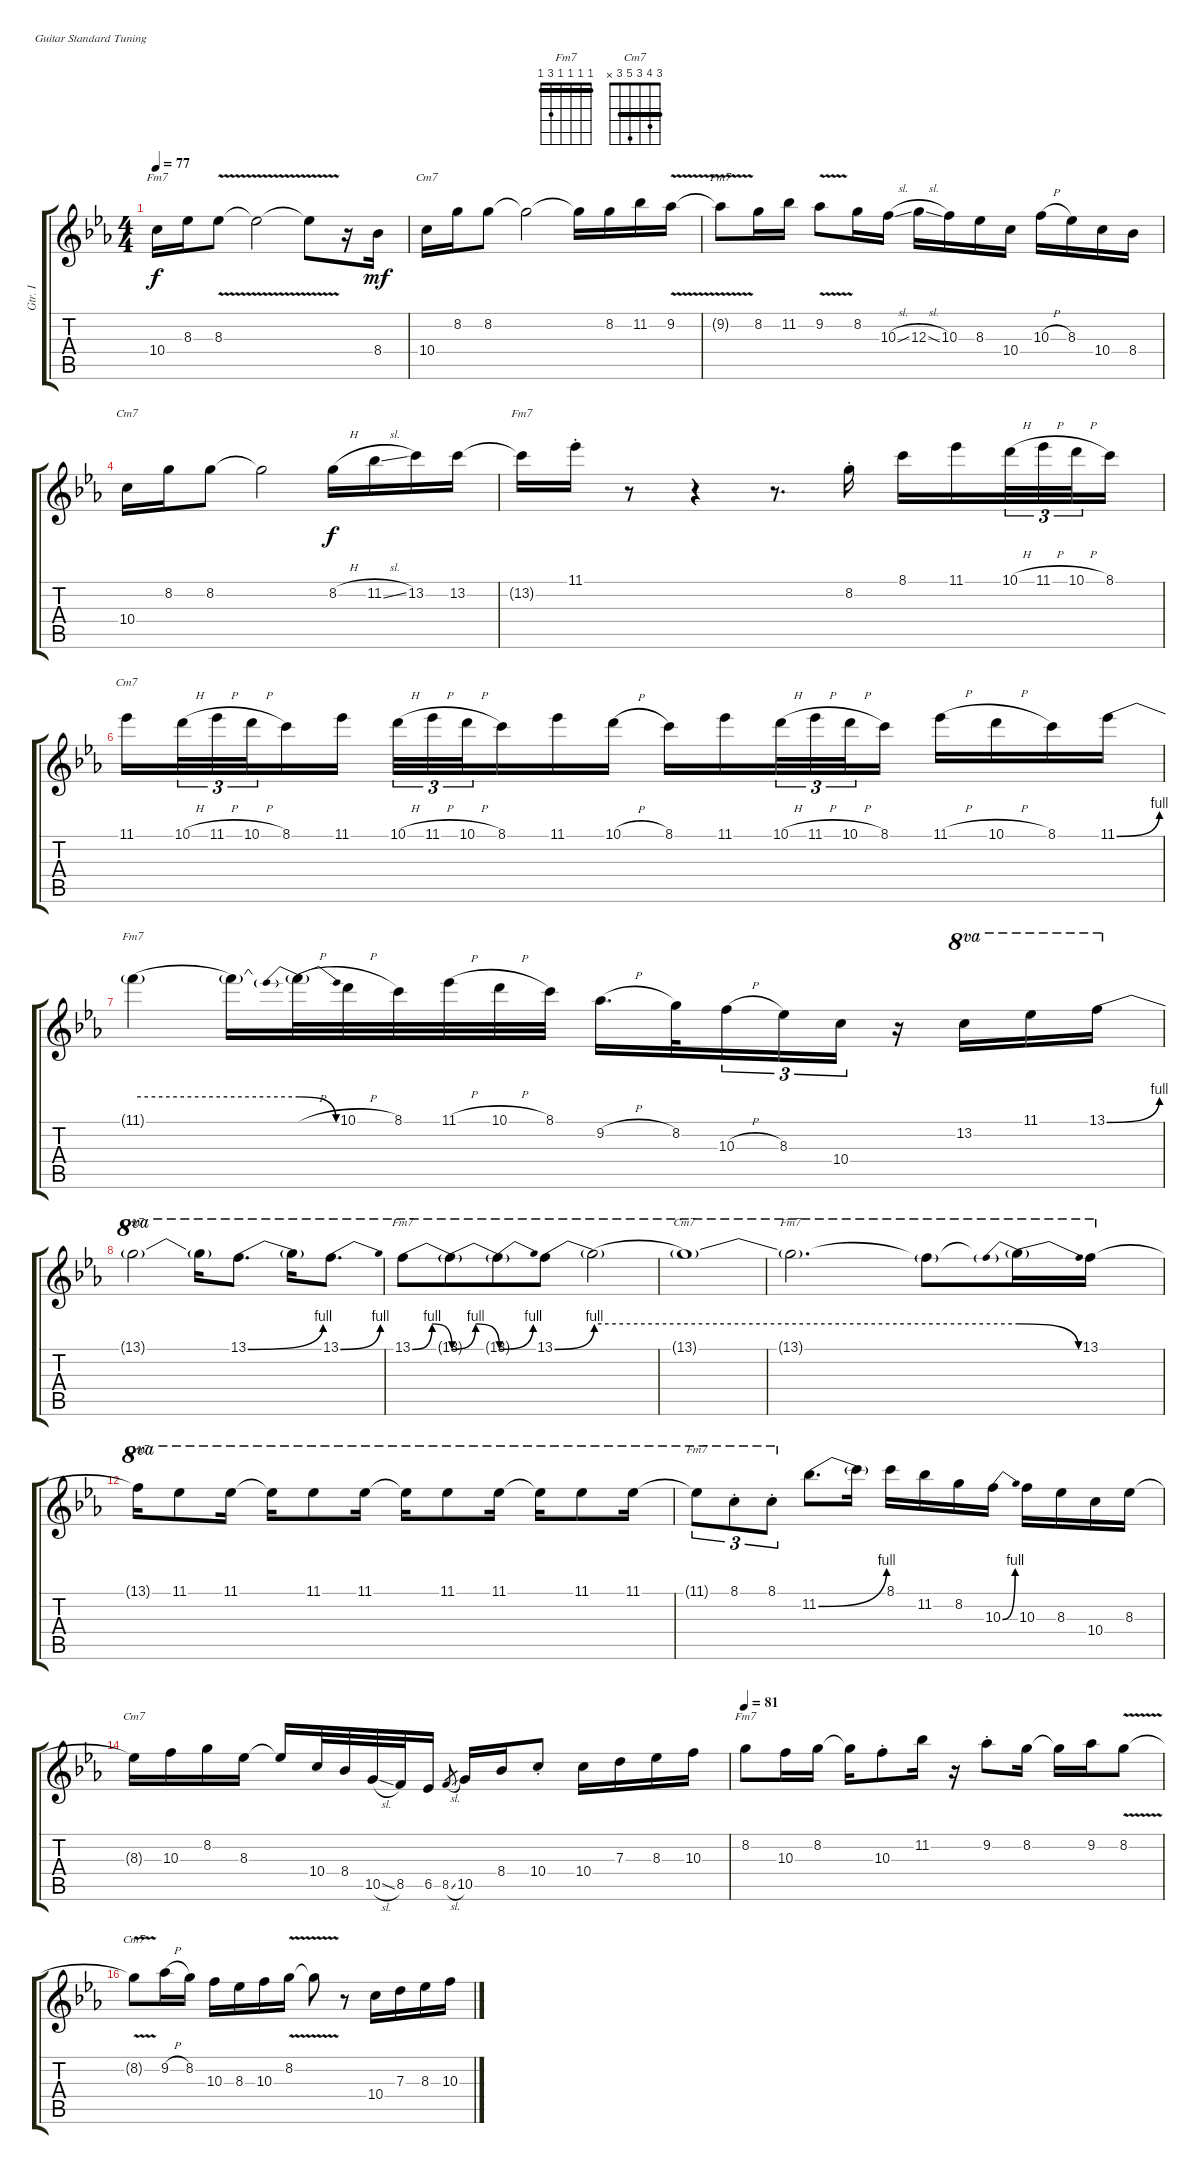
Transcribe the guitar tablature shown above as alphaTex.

\bracketExtendMode groupsimilarinstruments
\otherSystemsTrackNameOrientation horizontal
\defaultBarNumberDisplay FirstOfSystem
\track ("Guitar I" "Gtr. I") {mute multiBarRest instrument distortionguitar}
\staff {score tabs}
\tuning (E4 B3 G3 D3 A2 E2)
\chord ("Fm7" 1 1 1 1 3 1) {showfingering false barre (1 1 1 1)}
\chord ("Cm7" 3 4 3 5 3 x) {showfingering false barre (3 3)}
\ts (4 4)
\tempo 77
\clef g2
\ks eb
10.4{acc forcenatural}.16{ch "Fm7" dy f beam Down} 8.3{acc b}.16{beam Down} 8.3{v acc b}.8{beam Down} 8.3{v t acc b}.2{beam Down} 8.3{v t acc b}.8{beam Down} r.16{beam Down} 8.4{acc b}.16{dy mf beam Down} |
10.4{acc forcenatural}.16{ch "Cm7" beam Down} 8.2{acc forcenatural}.16{beam Down} 8.2{acc forcenatural}.8{beam Down} 8.2{t acc forcenatural}.2{beam Down} 8.2{t acc forcenatural}.16{beam Down} 8.2{acc forcenatural}.16{beam Down} 11.2{acc b}.16{beam Down} 9.2{v acc b}.16{beam Down} |
9.2{v t acc b}.8{ch "Fm7" beam Down} 8.2{acc forcenatural}.16{beam Down} 11.2{acc b}.16{beam Down} 9.2{v acc b}.8{beam Down} 8.2{acc forcenatural}.16{beam Down} 10.3{sl acc forcenatural}.16{beam Down} 12.3{sl acc forcenatural}.16{beam Down} 10.3{acc forcenatural}.16{beam Down} 8.3{acc b}.16{beam Down} 10.4{acc forcenatural}.16{beam Down} 10.3{h acc forcenatural}.16{beam Down} 8.3{acc b}.16{beam Down} 10.4{acc forcenatural}.16{beam Down} 8.4{acc b}.16{beam Down} |
10.4{acc forcenatural}.16{ch "Cm7" beam Down} 8.2{acc forcenatural}.16{beam Down} 8.2{acc forcenatural}.8{beam Down} 8.2{t acc forcenatural}.2{beam Down} 8.2{h acc forcenatural}.16{dy f beam Down} 11.2{sl acc b}.16{beam Down} 13.2{acc forcenatural}.16{beam Down} 13.2{acc forcenatural}.16{beam Down} |
13.2{t acc forcenatural}.16{ch "Fm7" beam Down} 11.1{st acc b}.16{beam Down} r.8{beam Down} r.4{beam Down} r.8{d beam Down} 8.2{st acc forcenatural}.16{beam Down} 8.1{acc forcenatural}.16{beam Down beam merge} 11.1{acc b}.16{beam Down beam merge} 10.1{h acc forcenatural}.32{tu (3 2) beam Down beam merge} 11.1{h acc b}.32{tu (3 2) beam Down beam merge} 10.1{h acc forcenatural}.32{tu (3 2) beam Down beam merge} 8.1{acc forcenatural}.16{beam Down} |
11.1{acc b}.16{ch "Cm7" beam Down beam merge} 10.1{h acc forcenatural}.32{tu (3 2) beam Down beam merge} 11.1{h acc b}.32{tu (3 2) beam Down beam merge} 10.1{h acc forcenatural}.32{tu (3 2) beam Down beam merge} 8.1{acc forcenatural}.16{beam Down beam merge} 11.1{acc b}.16{beam Down} 10.1{h acc forcenatural}.32{tu (3 2) beam Down beam merge} 11.1{h acc b}.32{tu (3 2) beam Down beam merge} 10.1{h acc forcenatural}.32{tu (3 2) beam Down beam merge} 8.1{acc forcenatural}.16{beam Down beam merge} 11.1{acc b}.16{beam Down beam merge} 10.1{h acc forcenatural}.16{beam Down} 8.1{acc forcenatural}.16{beam Down beam merge} 11.1{acc b}.16{beam Down beam merge} 10.1{h acc forcenatural}.32{tu (3 2) beam Down beam merge} 11.1{h acc b}.32{tu (3 2) beam Down beam merge} 10.1{h acc forcenatural}.32{tu (3 2) beam Down beam merge} 8.1{acc forcenatural}.16{beam Down} 11.1{h acc b}.16{beam Down} 10.1{h acc forcenatural}.16{beam Down} 8.1{acc forcenatural}.16{beam Down} 11.1{be (bend 0 0 59.4 4) acc b}.16{beam Down} |
11.1{be (hold 0 4 60 4) t}.4{ch "Fm7" beam Down} 11.1{t}.16{beam Down} 11.1{be (prebendrelease 0 4 15 0) h t}.32{beam Down} 10.1{h acc forcenatural}.32{beam Down} 8.1{acc forcenatural}.32{beam Down} 11.1{h acc b}.32{beam Down} 10.1{h acc forcenatural}.32{beam Down} 8.1{acc forcenatural}.32{beam Down} 9.2{h acc b}.16{d beam Down beam merge} 8.2{acc forcenatural}.32{beam Down beam merge} 10.3{h acc forcenatural}.16{tu (3 2) beam Down beam merge} 8.3{acc b}.16{tu (3 2) beam Down beam merge} 10.4{acc forcenatural}.16{tu (3 2) beam Down} r.16{beam Down} 13.2{acc forcenatural}.16{ot 8va beam Down} 11.1{acc b}.16{ot 8va beam Down} 13.1{be (bend 0 0 6 4) acc forcenatural}.16{ot 8va beam Down} |
13.1{t}.2{ch "Cm7" ot 8va beam Down} 13.1{t}.16{ot 8va beam Down} 13.1{be (bend 0 0 15 4) acc forcenatural}.8{d ot 8va beam Down} 13.1{t}.16{ot 8va beam Down} 13.1{be (bend 0 0 15 4) acc forcenatural}.8{d ot 8va beam Down} |
13.1{be (bendrelease 0 0 10.2 4 50.4 4 59.4 0) acc forcenatural}.8{ch "Fm7" ot 8va beam Down} 13.1{be (bendrelease 0 0 10.2 4 50.4 4 59.4 0) t acc forcenatural}.8{ot 8va beam Down beam merge} 13.1{be (bend 0 0 15 4) t acc forcenatural}.8{ot 8va beam Down} 13.1{be (bend 0 0 15 4) acc forcenatural}.8{ot 8va beam Down} 13.1{be (hold 0 4 60 4) t}.2{ot 8va beam Down} |
13.1{t}.1{ch "Cm7" ot 8va beam Down} |
13.1{t}.2{d ch "Fm7" ot 8va beam Down} 13.1{t acc forcenatural}.8{ot 8va beam Down} 13.1{be (prebendrelease 0 4 15 0) t}.16{ot 8va beam Down} 13.1{acc forcenatural}.16{ot 8va beam Down} |
13.1{t acc forcenatural}.16{ch "Cm7" ot 8va beam Down} 11.1{acc b}.8{ot 8va beam Down} 11.1{acc b}.16{ot 8va beam Down} 11.1{t acc b}.16{ot 8va beam Down} 11.1{acc b}.8{ot 8va beam Down} 11.1{acc b}.16{ot 8va beam Down} 11.1{t acc b}.16{ot 8va beam Down} 11.1{acc b}.8{ot 8va beam Down} 11.1{acc b}.16{ot 8va beam Down} 11.1{t acc b}.16{ot 8va beam Down} 11.1{acc b}.8{ot 8va beam Down} 11.1{acc b}.16{ot 8va beam Down} |
11.1{t acc b}.8{tu (3 2) ch "Fm7" ot 8va beam Down} 8.1{st acc forcenatural}.8{tu (3 2) ot 8va beam Down} 8.1{st acc forcenatural}.8{tu (3 2) ot 8va beam Down} 11.2{be (bend 0 0 59.4 4) acc b}.8{d beam Down} 11.2{t}.16{beam Down} 8.1{acc forcenatural}.16{beam Down} 11.2{acc b}.16{beam Down} 8.2{acc forcenatural}.16{beam Down} 10.3{be (bend 0 0 15 4) acc forcenatural}.16{beam Down} 10.3{acc forcenatural}.16{beam Down} 8.3{acc b}.16{beam Down} 10.4{acc forcenatural}.16{beam Down} 8.3{acc b}.16{beam Down} |
8.3{t acc b}.16{ch "Cm7" beam Down} 10.3{acc forcenatural}.16{beam Down} 8.2{acc forcenatural}.16{beam Down} 8.3{acc b}.16{beam Down} 8.3{t acc b}.16{beam Up} 10.4{acc forcenatural}.32{beam Up} 8.4{acc b}.32{beam Up} 10.5{sl acc forcenatural}.32{beam Up} 8.5{acc forcenatural}.32{beam Up} 6.5{acc b}.16{beam Up} 8.5{sl acc forcenatural}.8{gr beam Up} 10.5{acc forcenatural}.16{beam Up} 8.4{acc b}.16{beam Up} 10.4{st acc forcenatural}.8{beam Up} 10.4{acc forcenatural}.16{beam Down} 7.3{acc forcenatural}.16{beam Down} 8.3{acc b}.16{beam Down} 10.3{acc forcenatural}.16{beam Down} |
\tempo 81
8.2{acc forcenatural}.8{ch "Fm7" beam Down} 10.3{acc forcenatural}.16{beam Down} 8.2{acc forcenatural}.16{beam Down} 8.2{t acc forcenatural}.16{beam Down} 10.3{st acc forcenatural}.8{beam Down} 11.2{acc b}.16{beam Down} r.16{beam Down} 9.2{st acc b}.8{beam Down} 8.2{acc forcenatural}.16{beam Down} 8.2{t acc forcenatural}.16{beam Down} 9.2{acc b}.16{beam Down} 8.2{v acc forcenatural}.8{beam Down} |
8.2{v t acc forcenatural}.8{ch "Cm7" beam Down} 9.2{h acc b}.16{beam Down} 8.2{acc forcenatural}.16{beam Down} 10.3{acc forcenatural}.16{beam Down} 8.3{acc b}.16{beam Down} 10.3{acc forcenatural}.16{beam Down} 8.2{v acc forcenatural}.16{beam Down} 8.2{v t acc forcenatural}.8{beam Down} r.8{beam Down} 10.4{acc forcenatural}.16{beam Down} 7.3{acc forcenatural}.16{beam Down} 8.3{acc b}.16{beam Down} 10.3{acc forcenatural}.16{beam Down}
